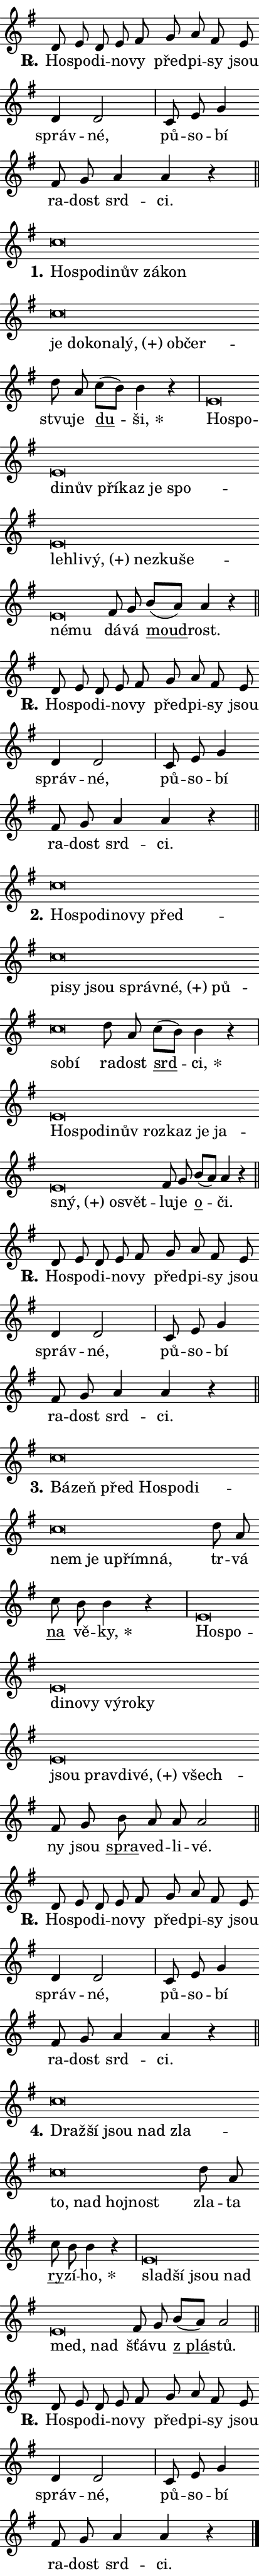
\version "2.22.1"
\header { tagline = "" }
\paper {
  indent = 0\cm
  top-margin = 0\cm
  right-margin = 0\cm
  bottom-margin = 0\cm
  left-margin = 0\cm
  paper-width = 7\cm
  page-breaking = #ly:one-page-breaking
  system-system-spacing.basic-distance = #11
  score-system-spacing.basic-distance = #11
  ragged-last = ##f
}


%% Author: Thomas Morley
%% https://lists.gnu.org/archive/html/lilypond-user/2020-05/msg00002.html
#(define (line-position grob)
"Returns position of @var[grob} in current system:
   @code{'start}, if at first time-step
   @code{'end}, if at last time-step
   @code{'middle} otherwise
"
  (let* ((col (ly:item-get-column grob))
         (ln (ly:grob-object col 'left-neighbor))
         (rn (ly:grob-object col 'right-neighbor))
         (col-to-check-left (if (ly:grob? ln) ln col))
         (col-to-check-right (if (ly:grob? rn) rn col))
         (break-dir-left
           (and
             (ly:grob-property col-to-check-left 'non-musical #f)
             (ly:item-break-dir col-to-check-left)))
         (break-dir-right
           (and
             (ly:grob-property col-to-check-right 'non-musical #f)
             (ly:item-break-dir col-to-check-right))))
        (cond ((eqv? 1 break-dir-left) 'start)
              ((eqv? -1 break-dir-right) 'end)
              (else 'middle))))

#(define (tranparent-at-line-position vctor)
  (lambda (grob)
  "Relying on @code{line-position} select the relevant enry from @var{vctor}.
Used to determine transparency,"
    (case (line-position grob)
      ((end) (not (vector-ref vctor 0)))
      ((middle) (not (vector-ref vctor 1)))
      ((start) (not (vector-ref vctor 2))))))

noteHeadBreakVisibility =
#(define-music-function (break-visibility)(vector?)
"Makes @code{NoteHead}s transparent relying on @var{break-visibility}"
#{
  \override NoteHead.transparent =
    #(tranparent-at-line-position break-visibility)
#})

#(define delete-ledgers-for-transparent-note-heads
  (lambda (grob)
    "Reads whether a @code{NoteHead} is transparent.
If so this @code{NoteHead} is removed from @code{'note-heads} from
@var{grob}, which is supposed to be @code{LedgerLineSpanner}.
As a result ledgers are not printed for this @code{NoteHead}"
    (let* ((nhds-array (ly:grob-object grob 'note-heads))
           (nhds-list
             (if (ly:grob-array? nhds-array)
                 (ly:grob-array->list nhds-array)
                 '()))
           ;; Relies on the transparent-property being done before
           ;; Staff.LedgerLineSpanner.after-line-breaking is executed.
           ;; This is fragile ...
           (to-keep
             (remove
               (lambda (nhd)
                 (ly:grob-property nhd 'transparent #f))
               nhds-list)))
      ;; TODO find a better method to iterate over grob-arrays, similiar
      ;; to filter/remove etc for lists
      ;; For now rebuilt from scratch
      (set! (ly:grob-object grob 'note-heads)  '())
      (for-each
        (lambda (nhd)
          (ly:pointer-group-interface::add-grob grob 'note-heads nhd))
        to-keep))))

hideNotes = {
  \noteHeadBreakVisibility #begin-of-line-visible
}
unHideNotes = {
  \noteHeadBreakVisibility #all-visible
}

% work-around for resetting accidentals
% https://lilypond.org/doc/v2.23/Documentation/notation/displaying-rhythms#unmetered-music
cadenzaMeasure = {
  \cadenzaOff
  \partial 1024 s1024
  \cadenzaOn
}

#(define-markup-command (accent layout props text) (markup?)
  "Underline accented syllable"
  (interpret-markup layout props
    #{\markup \override #'(offset . 4.3) \underline { #text }#}))

responsum = \markup \concat {
  "R" \hspace #-1.05 \path #0.1 #'((moveto 0 0.07) (lineto 0.9 0.8)) \hspace #0.05 "."
}

\layout {
    \context {
        \Staff
        \remove "Time_signature_engraver"
        \override LedgerLineSpanner.after-line-breaking = #delete-ledgers-for-transparent-note-heads
    }
    \context {
        \Voice {
            \override NoteHead.output-attributes = #'((class . "notehead"))
            \override Hairpin.height = #0.55
        }
    }
    \context {
        \Lyrics {
            \override StanzaNumber.output-attributes = #'((class . "stanzanumber"))
            \override LyricSpace.minimum-distance = #0.9
            \override LyricText.font-name = #"TeX Gyre Schola"
            \override LyricText.font-size = 1
            \override StanzaNumber.font-name = #"TeX Gyre Schola Bold"
            \override StanzaNumber.font-size = 1
        }
    }
}

% magnetic-lyrics.ily
%
%   written by
%     Jean Abou Samra <jean@abou-samra.fr>
%     Werner Lemberg <wl@gnu.org>
%
%   adapted by
%     Jiri Hon <jiri.hon@gmail.com>
%
% Version 2022-Apr-15

% https://www.mail-archive.com/lilypond-user@gnu.org/msg149350.html

#(define (Left_hyphen_pointer_engraver context)
   "Collect syllable-hyphen-syllable occurrences in lyrics and store
them in properties.  This engraver only looks to the left.  For
example, if the lyrics input is @code{foo -- bar}, it does the
following.

@itemize @bullet
@item
Set the @code{text} property of the @code{LyricHyphen} grob between
@q{foo} and @q{bar} to @code{foo}.

@item
Set the @code{left-hyphen} property of the @code{LyricText} grob with
text @q{foo} to the @code{LyricHyphen} grob between @q{foo} and
@q{bar}.
@end itemize

Use this auxiliary engraver in combination with the
@code{lyric-@/text::@/apply-@/magnetic-@/offset!} hook."
   (let ((hyphen #f)
         (text #f))
     (make-engraver
      (acknowledgers
       ((lyric-syllable-interface engraver grob source-engraver)
        (set! text grob)))
      (end-acknowledgers
       ((lyric-hyphen-interface engraver grob source-engraver)
        ;(when (not (grob::has-interface grob 'lyric-space-interface))
          (set! hyphen grob)));)
      ((stop-translation-timestep engraver)
       (when (and text hyphen)
         (ly:grob-set-object! text 'left-hyphen hyphen))
       (set! text #f)
       (set! hyphen #f)))))

#(define (lyric-text::apply-magnetic-offset! grob)
   "If the space between two syllables is less than the value in
property @code{LyricText@/.details@/.squash-threshold}, move the right
syllable to the left so that it gets concatenated with the left
syllable.

Use this function as a hook for
@code{LyricText@/.after-@/line-@/breaking} if the
@code{Left_@/hyphen_@/pointer_@/engraver} is active."
   (let ((hyphen (ly:grob-object grob 'left-hyphen #f)))
     (when hyphen
       (let ((left-text (ly:spanner-bound hyphen LEFT)))
         (when (grob::has-interface left-text 'lyric-syllable-interface)
           (let* ((common (ly:grob-common-refpoint grob left-text X))
                  (this-x-ext (ly:grob-extent grob common X))
                  (left-x-ext
                   (begin
                     ;; Trigger magnetism for left-text.
                     (ly:grob-property left-text 'after-line-breaking)
                     (ly:grob-extent left-text common X)))
                  ;; `delta` is the gap width between two syllables.
                  (delta (- (interval-start this-x-ext)
                            (interval-end left-x-ext)))
                  (details (ly:grob-property grob 'details))
                  (threshold (assoc-get 'squash-threshold details 0.2)))
             (when (< delta threshold)
               (let* (;; We have to manipulate the input text so that
                      ;; ligatures crossing syllable boundaries are not
                      ;; disabled.  For languages based on the Latin
                      ;; script this is essentially a beautification.
                      ;; However, for non-Western scripts it can be a
                      ;; necessity.
                      (lt (ly:grob-property left-text 'text))
                      (rt (ly:grob-property grob 'text))
                      (is-space (grob::has-interface hyphen 'lyric-space-interface))
                      (space (if is-space " " ""))
                      (space-markup (grob-interpret-markup grob " "))
                      (space-size (interval-length (ly:stencil-extent space-markup X)))
                      (extra-delta (if is-space space-size 0))
                      ;; Append new syllable.
                      (ltrt-space (if (and (string? lt) (string? rt))
                                (string-append lt space rt)
                                (make-concat-markup (list lt space rt))))
                      ;; Right-align `ltrt` to the right side.
                      (ltrt-space-markup (grob-interpret-markup
                               grob
                               (make-translate-markup
                                (cons (interval-length this-x-ext) 0)
                                (make-right-align-markup ltrt-space)))))
                 (begin
                   ;; Don't print `left-text`.
                   (ly:grob-set-property! left-text 'stencil #f)
                   ;; Set text and stencil (which holds all collected
                   ;; syllables so far) and shift it to the left.
                   (ly:grob-set-property! grob 'text ltrt-space)
                   (ly:grob-set-property! grob 'stencil ltrt-space-markup)
                   (ly:grob-translate-axis! grob (- (- delta extra-delta)) X))))))))))


#(define (lyric-hyphen::displace-bounds-first grob)
   ;; Make very sure this callback isn't triggered too early.
   (let ((left (ly:spanner-bound grob LEFT))
         (right (ly:spanner-bound grob RIGHT)))
     (ly:grob-property left 'after-line-breaking)
     (ly:grob-property right 'after-line-breaking)
     (ly:lyric-hyphen::print grob)))

squashThreshold = #0.4

\layout {
  \context {
    \Lyrics
    \consists #Left_hyphen_pointer_engraver
    \override LyricText.after-line-breaking =
      #lyric-text::apply-magnetic-offset!
    \override LyricHyphen.stencil = #lyric-hyphen::displace-bounds-first
    \override LyricText.details.squash-threshold = \squashThreshold
    \override LyricHyphen.minimum-distance = 0
    \override LyricHyphen.minimum-length = \squashThreshold
  }
}

squash = \override LyricText.details.squash-threshold = 9999
unSquash = \override LyricText.details.squash-threshold = \squashThreshold

left = \override LyricText.self-alignment-X = #LEFT
unLeft = \revert LyricText.self-alignment-X

starOffset = #(lambda (grob) 
                (let ((x_offset (ly:self-alignment-interface::aligned-on-x-parent grob)))
                  (if (= x_offset 0) 0 (+ x_offset 1.2))))

star = #(define-music-function (syllable)(string?)
"Append star separator at the end of a syllable"
#{
  \once \override LyricText.X-offset = #starOffset
  \lyricmode { \markup {
    #syllable
    \override #'((font-name . "TeX Gyre Schola Bold")) \hspace #0.2 \lower #0.65 \larger "*"
  } }
#})

starAccent = #(define-music-function (syllable)(string?)
"Append star separator at the end of a syllable and make accent"
#{
  \once \override LyricText.X-offset = #starOffset
  \lyricmode { \markup {
    \accent #syllable
    \override #'((font-name . "TeX Gyre Schola Bold")) \hspace #0.2 \lower #0.65 \larger "*"
  } }
#})

breath = #(define-music-function (syllable)(string?)
"Append breathing indicator at the end of a syllable"
#{
  \lyricmode { \markup { #syllable "+" } }
#})

optionalBreath = #(define-music-function (syllable)(string?)
"Append optional breathing indicator at the end of a syllable"
#{
  \lyricmode { \markup { #syllable "(+)" } }
#})


\score {
    <<
        \new Voice = "melody" { \cadenzaOn \key g \major \relative { d'8 e d e fis \bar "" g a fis e \bar "" d4 d2 \cadenzaMeasure \bar "|" c8 e g4 \bar "" fis8 g a4 a r \cadenzaMeasure \bar "||" \break }
\relative { c''\breve*1/16 \hideNotes \breve*1/16 \bar "" \breve*1/16 \bar "" \breve*1/16 \bar "" \breve*1/16 \bar "" \breve*1/16 \bar "" \breve*1/16 \bar "" \breve*1/16 \bar "" \breve*1/16 \bar "" \breve*1/16 \bar "" \breve*1/16 \bar "" \breve*1/16 \breve*1/16 \bar "" \unHideNotes d8 a \bar "" c[( b)] b4 r \cadenzaMeasure \bar "|" e,\breve*1/16 \hideNotes \breve*1/16 \bar "" \breve*1/16 \bar "" \breve*1/16 \bar "" \breve*1/16 \bar "" \breve*1/16 \bar "" \breve*1/16 \bar "" \breve*1/16 \bar "" \breve*1/16 \bar "" \breve*1/16 \bar "" \breve*1/16 \bar "" \breve*1/16 \bar "" \breve*1/16 \bar "" \breve*1/16 \bar "" \breve*1/16 \breve*1/16 \bar "" \unHideNotes fis8 g \bar "" b[( a)] a4 r \cadenzaMeasure \bar "||" \break }
\relative { d'8 e d e fis \bar "" g a fis e \bar "" d4 d2 \cadenzaMeasure \bar "|" c8 e g4 \bar "" fis8 g a4 a r \cadenzaMeasure \bar "||" \break }
\relative { c''\breve*1/16 \hideNotes \breve*1/16 \bar "" \breve*1/16 \bar "" \breve*1/16 \bar "" \breve*1/16 \bar "" \breve*1/16 \bar "" \breve*1/16 \bar "" \breve*1/16 \bar "" \breve*1/16 \bar "" \breve*1/16 \bar "" \breve*1/16 \bar "" \breve*1/16 \bar "" \breve*1/16 \breve*1/16 \bar "" \unHideNotes d8 a \bar "" c[( b)] b4 r \cadenzaMeasure \bar "|" e,\breve*1/16 \hideNotes \breve*1/16 \bar "" \breve*1/16 \bar "" \breve*1/16 \bar "" \breve*1/16 \bar "" \breve*1/16 \bar "" \breve*1/16 \bar "" \breve*1/16 \bar "" \breve*1/16 \bar "" \breve*1/16 \breve*1/16 \bar "" \unHideNotes fis8 g \bar "" b[( a)] a4 r \cadenzaMeasure \bar "||" \break }
\relative { d'8 e d e fis \bar "" g a fis e \bar "" d4 d2 \cadenzaMeasure \bar "|" c8 e g4 \bar "" fis8 g a4 a r \cadenzaMeasure \bar "||" \break }
\relative { c''\breve*1/16 \hideNotes \breve*1/16 \bar "" \breve*1/16 \bar "" \breve*1/16 \bar "" \breve*1/16 \bar "" \breve*1/16 \bar "" \breve*1/16 \bar "" \breve*1/16 \bar "" \breve*1/16 \bar "" \breve*1/16 \breve*1/16 \bar "" \unHideNotes d8 a \bar "" c b b4 r \cadenzaMeasure \bar "|" e,\breve*1/16 \hideNotes \breve*1/16 \bar "" \breve*1/16 \bar "" \breve*1/16 \bar "" \breve*1/16 \bar "" \breve*1/16 \bar "" \breve*1/16 \bar "" \breve*1/16 \bar "" \breve*1/16 \bar "" \breve*1/16 \bar "" \breve*1/16 \bar "" \breve*1/16 \breve*1/16 \bar "" \unHideNotes fis8 g \bar "" b a a a2 \cadenzaMeasure \bar "||" \break }
\relative { d'8 e d e fis \bar "" g a fis e \bar "" d4 d2 \cadenzaMeasure \bar "|" c8 e g4 \bar "" fis8 g a4 a r \cadenzaMeasure \bar "||" \break }
\relative { c''\breve*1/16 \hideNotes \breve*1/16 \bar "" \breve*1/16 \bar "" \breve*1/16 \bar "" \breve*1/16 \bar "" \breve*1/16 \bar "" \breve*1/16 \bar "" \breve*1/16 \breve*1/16 \bar "" \unHideNotes d8 a \bar "" c b b4 r \cadenzaMeasure \bar "|" e,\breve*1/16 \hideNotes \breve*1/16 \bar "" \breve*1/16 \bar "" \breve*1/16 \bar "" \breve*1/16 \breve*1/16 \bar "" \unHideNotes fis8 g \bar "" b[( a)] a2 \cadenzaMeasure \bar "||" \break }
\relative { d'8 e d e fis \bar "" g a fis e \bar "" d4 d2 \cadenzaMeasure \bar "|" c8 e g4 \bar "" fis8 g a4 a r \cadenzaMeasure \bar "||" \break } \bar "|." }
        \new Lyrics \lyricsto "melody" { \lyricmode { \set stanza = \responsum
Ho -- spo -- di -- no -- vy před -- pi -- sy jsou správ -- né, pů -- so -- bí ra -- dost srd -- ci.
\set stanza = "1."
\left Ho -- \squash spo -- di -- nův zá -- kon je do -- ko -- na -- \optionalBreath lý, ob -- čer -- \unLeft \unSquash stvu -- je \markup \accent du -- \star ši, \left Ho -- \squash spo -- di -- nův pří -- kaz je spo -- leh -- li -- \optionalBreath vý, ne -- zku -- še -- né -- mu \unLeft \unSquash dá -- vá \markup \accent moud -- rost.
\set stanza = \responsum
Ho -- spo -- di -- no -- vy před -- pi -- sy jsou správ -- né, pů -- so -- bí ra -- dost srd -- ci.
\set stanza = "2."
\left Ho -- \squash spo -- di -- no -- vy před -- pi -- sy jsou správ -- \optionalBreath né, pů -- so -- bí \unLeft \unSquash ra -- dost \markup \accent srd -- \star ci, \left Ho -- \squash spo -- di -- nův roz -- kaz je ja -- \optionalBreath sný, o -- svět -- \unLeft \unSquash lu -- je \markup \accent o -- či.
\set stanza = \responsum
Ho -- spo -- di -- no -- vy před -- pi -- sy jsou správ -- né, pů -- so -- bí ra -- dost srd -- ci.
\set stanza = "3."
\left Bá -- \squash zeň před Ho -- spo -- di -- nem je u -- přím -- ná, \unLeft \unSquash tr -- vá \markup \accent na vě -- \star ky, \left Ho -- \squash spo -- di -- no -- vy vý -- ro -- ky jsou prav -- di -- \optionalBreath vé, všech -- \unLeft \unSquash ny jsou \markup \accent spra -- ved -- li -- vé.
\set stanza = \responsum
Ho -- spo -- di -- no -- vy před -- pi -- sy jsou správ -- né, pů -- so -- bí ra -- dost srd -- ci.
\set stanza = "4."
\left Draž -- \squash ší jsou nad zla -- to, nad hoj -- nost \unLeft \unSquash zla -- ta \markup \accent ry -- zí -- \star ho, \left slad -- \squash ší jsou nad med, nad \unLeft \unSquash šťá -- vu \markup \accent "z plá" -- stů.
\set stanza = \responsum
Ho -- spo -- di -- no -- vy před -- pi -- sy jsou správ -- né, pů -- so -- bí ra -- dost srd -- ci. } }
    >>
    \layout {}
}
